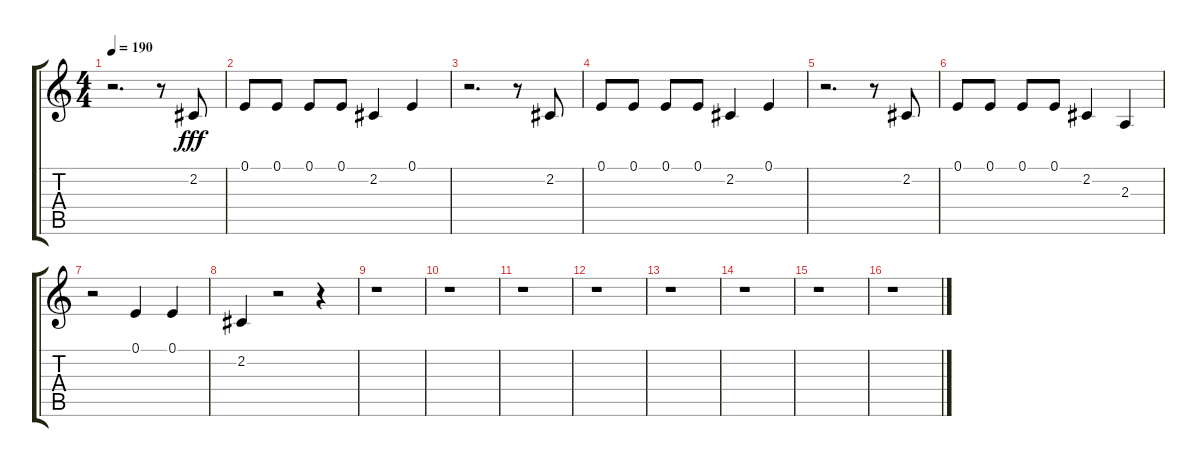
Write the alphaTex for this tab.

\track "" {instrument tenorsax}
\staff {score tabs}
\tuning (E4 B3 G3 D3 A2 E2) {hide}
\ts (4 4)
\tempo 190
\clef g2
\ks c
r.2{d dy fff} r.8 2.2.8 |
0.1.8 0.1.8 0.1.8 0.1.8 2.2.4 0.1.4 |
r.2{d} r.8 2.2.8 |
0.1.8 0.1.8 0.1.8 0.1.8 2.2.4 0.1.4 |
r.2{d} r.8 2.2.8 |
0.1.8 0.1.8 0.1.8 0.1.8 2.2.4 2.3.4 |
r.2 0.1.4 0.1.4 |
2.2.4 r.2 r.4 |
r.1 |
r.1 |
r.1 |
r.1 |
r.1 |
r.1 |
r.1 |
r.1
